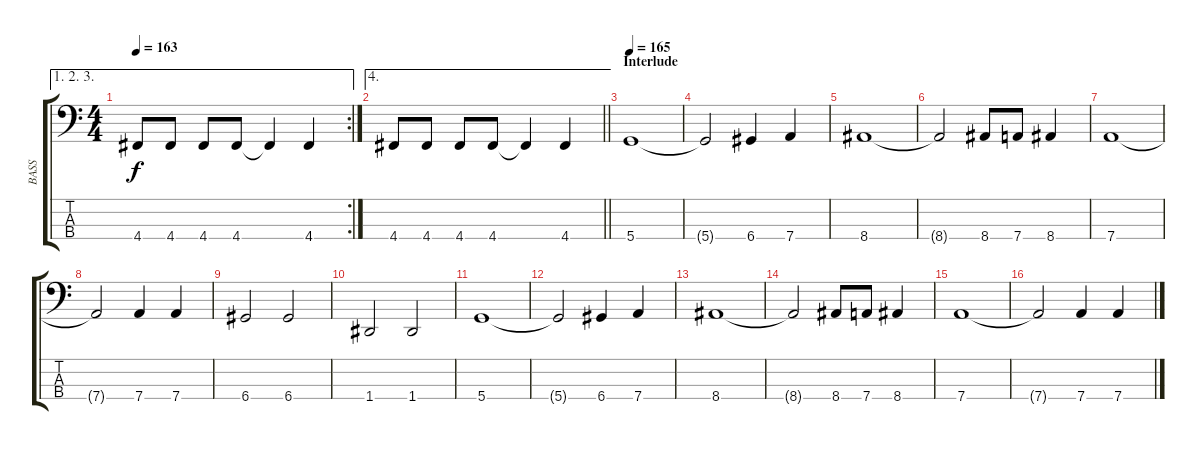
\track ("BASS" "BASS") {instrument electricbassfinger}
\staff {score tabs}
\tuning (F2 C2 G1 D1) {hide}
\ae (1 2 3)
\rc 2
\ts (4 4)
\tempo 163
\clef f4
\ks c
4.4.8{dy f} 4.4.8 4.4.8 4.4.8 4.4{t}.4 4.4.4 |
\ae 4
\barLineRight lightlight
4.4.8 4.4.8 4.4.8 4.4.8 4.4{t}.4 4.4.4 |
\section ("" "Interlude")
\tempo 165
5.4.1 |
5.4{t}.2 6.4.4 7.4.4 |
8.4.1 |
8.4{t}.2 8.4.8 7.4.8 8.4.4 |
7.4.1 |
7.4{t}.2 7.4.4 7.4.4 |
6.4.2 6.4.2 |
1.4.2 1.4.2 |
5.4.1 |
5.4{t}.2 6.4.4 7.4.4 |
8.4.1 |
8.4{t}.2 8.4.8 7.4.8 8.4.4 |
7.4.1 |
7.4{t}.2 7.4.4 7.4.4
